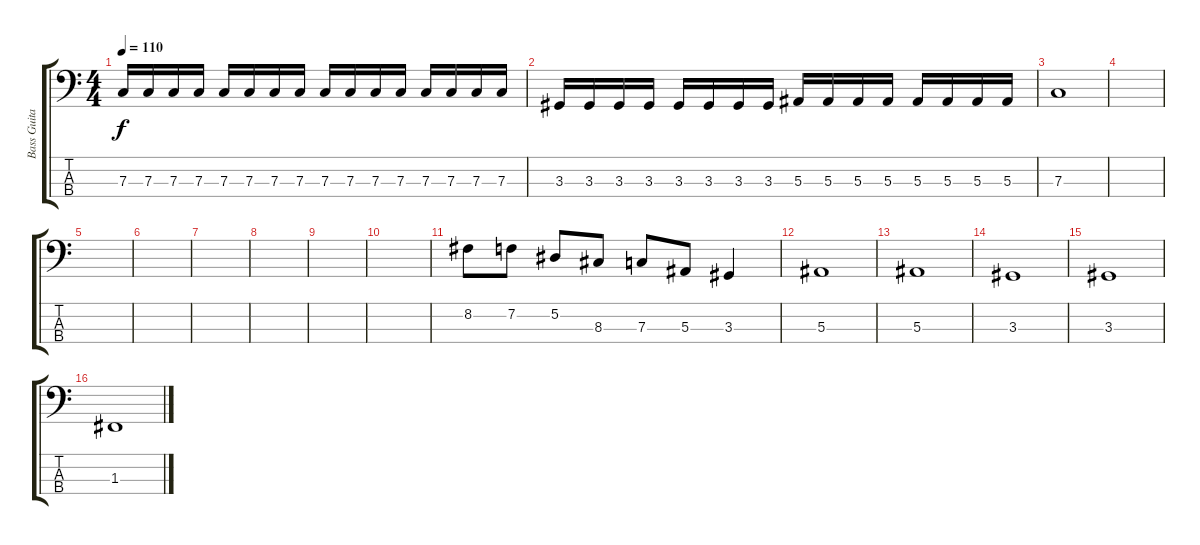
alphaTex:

\track ("Bass Guitar" "Bass Guita") {instrument electricbasspick}
\staff {score tabs}
\tuning (Eb2 Bb1 F1 C1) {hide}
\ts (4 4)
\tempo 110
\clef f4
\ks c
7.3.16{dy f} 7.3.16 7.3.16 7.3.16 7.3.16 7.3.16 7.3.16 7.3.16 7.3.16 7.3.16 7.3.16 7.3.16 7.3.16 7.3.16 7.3.16 7.3.16 |
3.3.16 3.3.16 3.3.16 3.3.16 3.3.16 3.3.16 3.3.16 3.3.16 5.3.16 5.3.16 5.3.16 5.3.16 5.3.16 5.3.16 5.3.16 5.3.16 |
7.3.1 |
|
|
|
|
|
|
|
8.2.8{volume 12 instrument electricbassfinger} 7.2.8 5.2.8 8.3.8 7.3.8 5.3.8 3.3.4 |
5.3.1 |
5.3.1 |
3.3.1 |
3.3.1 |
1.3.1
